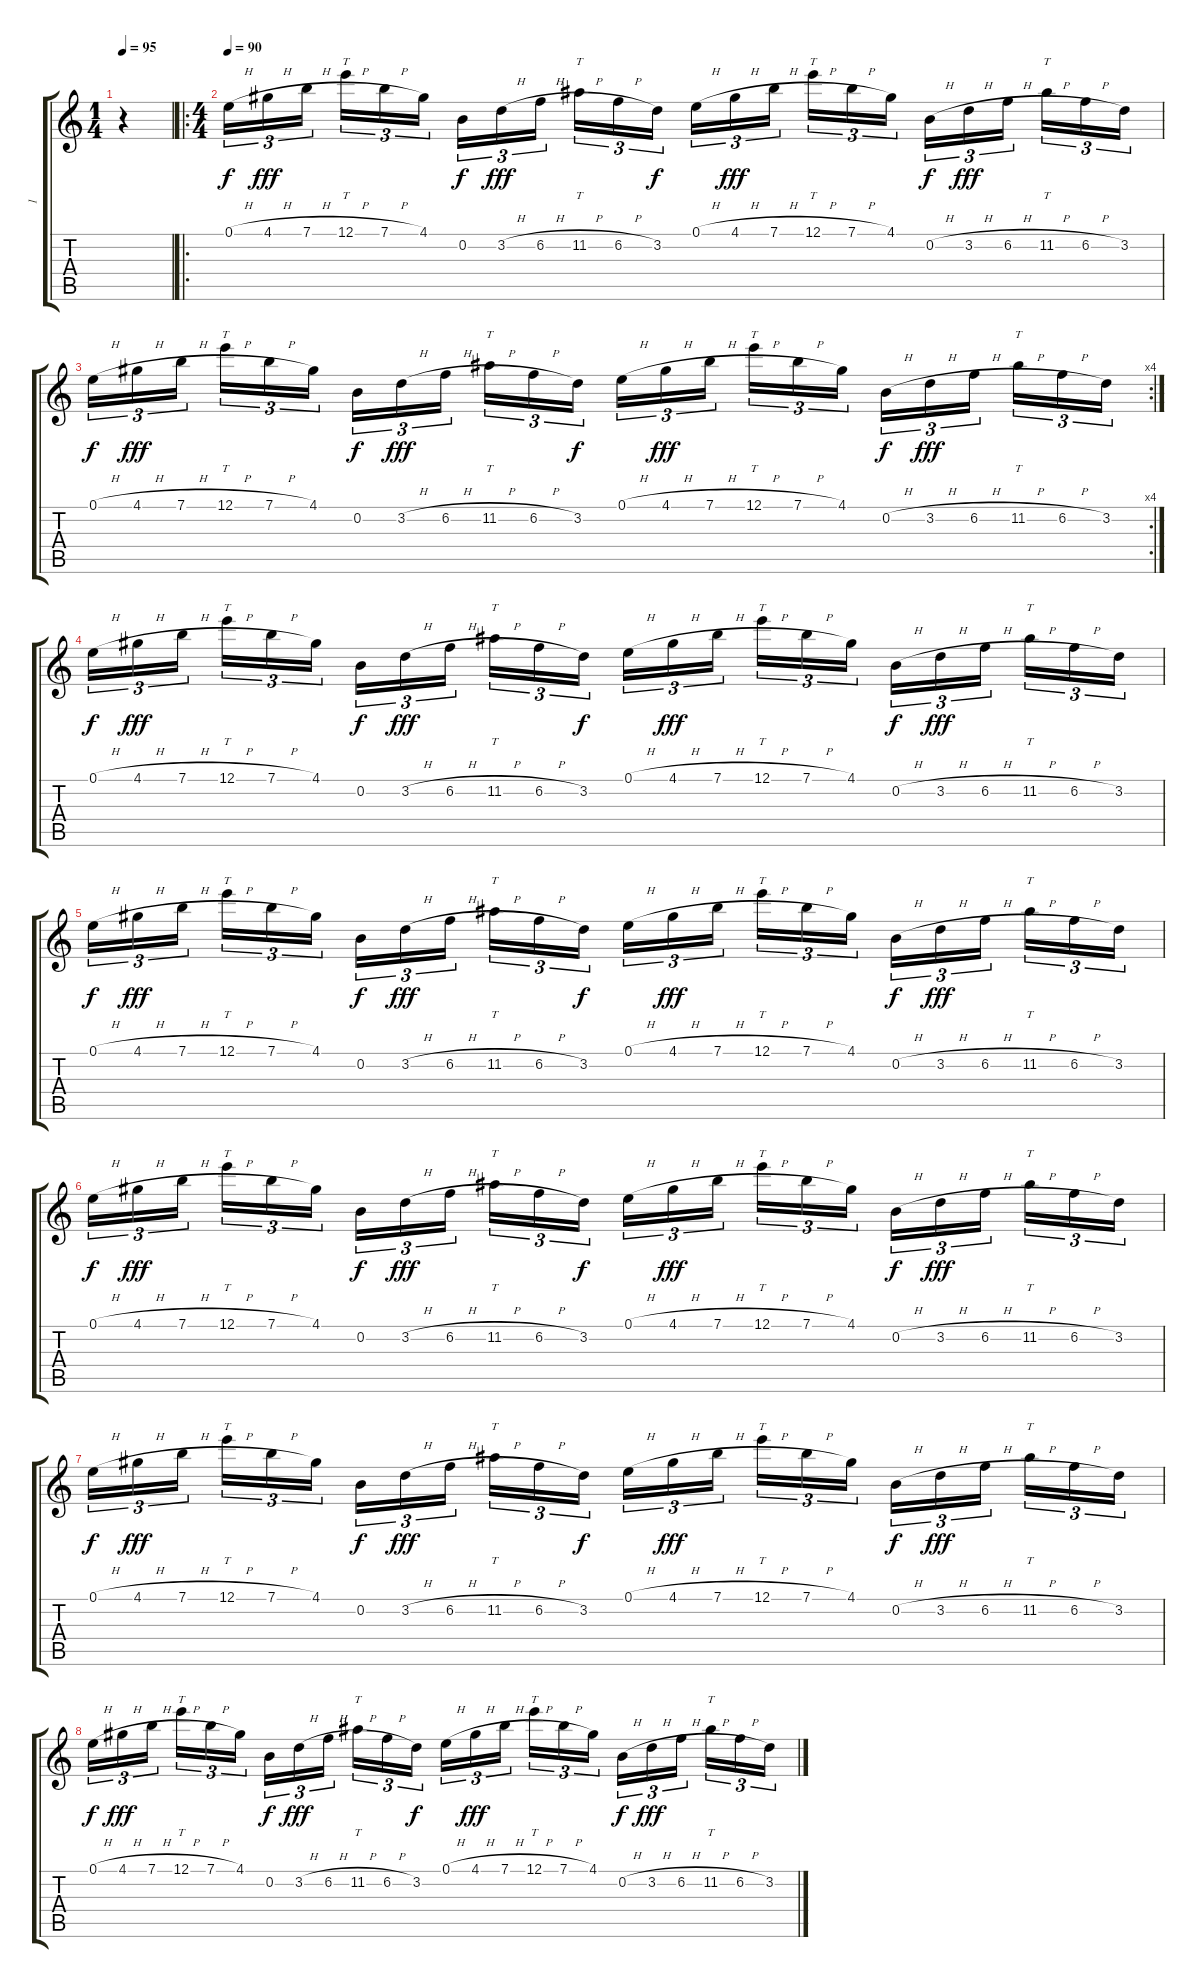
\track ("1" "1") {instrument distortionguitar}
\staff {score tabs}
\tuning (E4 B3 G3 D3 A2 E2) {hide}
\ts (1 4)
\tempo 95
\clef g2
\ks c
r.4{dy fff} |
\ro
\ts (4 4)
\tempo 90
0.1{h}.16{tu (3 2) dy f instrument overdrivenguitar} 4.1{h}.16{tu (3 2) dy fff} 7.1{h}.16{tu (3 2) beam splitsecondary} 12.1{h}.16{tt tu (3 2)} 7.1{h}.16{tu (3 2)} 4.1.16{tu (3 2)} 0.2.16{tu (3 2) dy f} 3.2{h}.16{tu (3 2) dy fff} 6.2{h}.16{tu (3 2) beam splitsecondary} 11.2{h}.16{tt tu (3 2)} 6.2{h}.16{tu (3 2)} 3.2.16{tu (3 2) dy f} 0.1{h}.16{tu (3 2)} 4.1{h}.16{tu (3 2) dy fff} 7.1{h}.16{tu (3 2) beam splitsecondary} 12.1{h}.16{tt tu (3 2)} 7.1{h}.16{tu (3 2)} 4.1.16{tu (3 2)} 0.2{h}.16{tu (3 2) dy f} 3.2{h}.16{tu (3 2) dy fff} 6.2{h}.16{tu (3 2) beam splitsecondary} 11.2{h}.16{tt tu (3 2)} 6.2{h}.16{tu (3 2)} 3.2.16{tu (3 2)} |
\rc 4
0.1{h}.16{tu (3 2) dy f} 4.1{h}.16{tu (3 2) dy fff} 7.1{h}.16{tu (3 2) beam splitsecondary} 12.1{h}.16{tt tu (3 2)} 7.1{h}.16{tu (3 2)} 4.1.16{tu (3 2)} 0.2.16{tu (3 2) dy f} 3.2{h}.16{tu (3 2) dy fff} 6.2{h}.16{tu (3 2) beam splitsecondary} 11.2{h}.16{tt tu (3 2)} 6.2{h}.16{tu (3 2)} 3.2.16{tu (3 2) dy f} 0.1{h}.16{tu (3 2)} 4.1{h}.16{tu (3 2) dy fff} 7.1{h}.16{tu (3 2) beam splitsecondary} 12.1{h}.16{tt tu (3 2)} 7.1{h}.16{tu (3 2)} 4.1.16{tu (3 2)} 0.2{h}.16{tu (3 2) dy f} 3.2{h}.16{tu (3 2) dy fff} 6.2{h}.16{tu (3 2) beam splitsecondary} 11.2{h}.16{tt tu (3 2)} 6.2{h}.16{tu (3 2)} 3.2.16{tu (3 2)} |
0.1{h}.16{tu (3 2) dy f} 4.1{h}.16{tu (3 2) dy fff} 7.1{h}.16{tu (3 2) beam splitsecondary} 12.1{h}.16{tt tu (3 2)} 7.1{h}.16{tu (3 2)} 4.1.16{tu (3 2)} 0.2.16{tu (3 2) dy f} 3.2{h}.16{tu (3 2) dy fff} 6.2{h}.16{tu (3 2) beam splitsecondary} 11.2{h}.16{tt tu (3 2)} 6.2{h}.16{tu (3 2)} 3.2.16{tu (3 2) dy f} 0.1{h}.16{tu (3 2)} 4.1{h}.16{tu (3 2) dy fff} 7.1{h}.16{tu (3 2) beam splitsecondary} 12.1{h}.16{tt tu (3 2)} 7.1{h}.16{tu (3 2)} 4.1.16{tu (3 2)} 0.2{h}.16{tu (3 2) dy f} 3.2{h}.16{tu (3 2) dy fff} 6.2{h}.16{tu (3 2) beam splitsecondary} 11.2{h}.16{tt tu (3 2)} 6.2{h}.16{tu (3 2)} 3.2.16{tu (3 2)} |
0.1{h}.16{tu (3 2) dy f} 4.1{h}.16{tu (3 2) dy fff} 7.1{h}.16{tu (3 2) beam splitsecondary} 12.1{h}.16{tt tu (3 2)} 7.1{h}.16{tu (3 2)} 4.1.16{tu (3 2)} 0.2.16{tu (3 2) dy f} 3.2{h}.16{tu (3 2) dy fff} 6.2{h}.16{tu (3 2) beam splitsecondary} 11.2{h}.16{tt tu (3 2)} 6.2{h}.16{tu (3 2)} 3.2.16{tu (3 2) dy f} 0.1{h}.16{tu (3 2)} 4.1{h}.16{tu (3 2) dy fff} 7.1{h}.16{tu (3 2) beam splitsecondary} 12.1{h}.16{tt tu (3 2)} 7.1{h}.16{tu (3 2)} 4.1.16{tu (3 2)} 0.2{h}.16{tu (3 2) dy f} 3.2{h}.16{tu (3 2) dy fff} 6.2{h}.16{tu (3 2) beam splitsecondary} 11.2{h}.16{tt tu (3 2)} 6.2{h}.16{tu (3 2)} 3.2.16{tu (3 2)} |
0.1{h}.16{tu (3 2) dy f} 4.1{h}.16{tu (3 2) dy fff} 7.1{h}.16{tu (3 2) beam splitsecondary} 12.1{h}.16{tt tu (3 2)} 7.1{h}.16{tu (3 2)} 4.1.16{tu (3 2)} 0.2.16{tu (3 2) dy f} 3.2{h}.16{tu (3 2) dy fff} 6.2{h}.16{tu (3 2) beam splitsecondary} 11.2{h}.16{tt tu (3 2)} 6.2{h}.16{tu (3 2)} 3.2.16{tu (3 2) dy f} 0.1{h}.16{tu (3 2)} 4.1{h}.16{tu (3 2) dy fff} 7.1{h}.16{tu (3 2) beam splitsecondary} 12.1{h}.16{tt tu (3 2)} 7.1{h}.16{tu (3 2)} 4.1.16{tu (3 2)} 0.2{h}.16{tu (3 2) dy f} 3.2{h}.16{tu (3 2) dy fff} 6.2{h}.16{tu (3 2) beam splitsecondary} 11.2{h}.16{tt tu (3 2)} 6.2{h}.16{tu (3 2)} 3.2.16{tu (3 2)} |
0.1{h}.16{tu (3 2) dy f} 4.1{h}.16{tu (3 2) dy fff} 7.1{h}.16{tu (3 2) beam splitsecondary} 12.1{h}.16{tt tu (3 2)} 7.1{h}.16{tu (3 2)} 4.1.16{tu (3 2)} 0.2.16{tu (3 2) dy f} 3.2{h}.16{tu (3 2) dy fff} 6.2{h}.16{tu (3 2) beam splitsecondary} 11.2{h}.16{tt tu (3 2)} 6.2{h}.16{tu (3 2)} 3.2.16{tu (3 2) dy f} 0.1{h}.16{tu (3 2)} 4.1{h}.16{tu (3 2) dy fff} 7.1{h}.16{tu (3 2) beam splitsecondary} 12.1{h}.16{tt tu (3 2)} 7.1{h}.16{tu (3 2)} 4.1.16{tu (3 2)} 0.2{h}.16{tu (3 2) dy f} 3.2{h}.16{tu (3 2) dy fff} 6.2{h}.16{tu (3 2) beam splitsecondary} 11.2{h}.16{tt tu (3 2)} 6.2{h}.16{tu (3 2)} 3.2.16{tu (3 2)} |
0.1{h}.16{tu (3 2) dy f} 4.1{h}.16{tu (3 2) dy fff} 7.1{h}.16{tu (3 2) beam splitsecondary} 12.1{h}.16{tt tu (3 2)} 7.1{h}.16{tu (3 2)} 4.1.16{tu (3 2)} 0.2.16{tu (3 2) dy f} 3.2{h}.16{tu (3 2) dy fff} 6.2{h}.16{tu (3 2) beam splitsecondary} 11.2{h}.16{tt tu (3 2)} 6.2{h}.16{tu (3 2)} 3.2.16{tu (3 2) dy f} 0.1{h}.16{tu (3 2)} 4.1{h}.16{tu (3 2) dy fff} 7.1{h}.16{tu (3 2) beam splitsecondary} 12.1{h}.16{tt tu (3 2)} 7.1{h}.16{tu (3 2)} 4.1.16{tu (3 2)} 0.2{h}.16{tu (3 2) dy f} 3.2{h}.16{tu (3 2) dy fff} 6.2{h}.16{tu (3 2) beam splitsecondary} 11.2{h}.16{tt tu (3 2)} 6.2{h}.16{tu (3 2)} 3.2.16{tu (3 2)}
